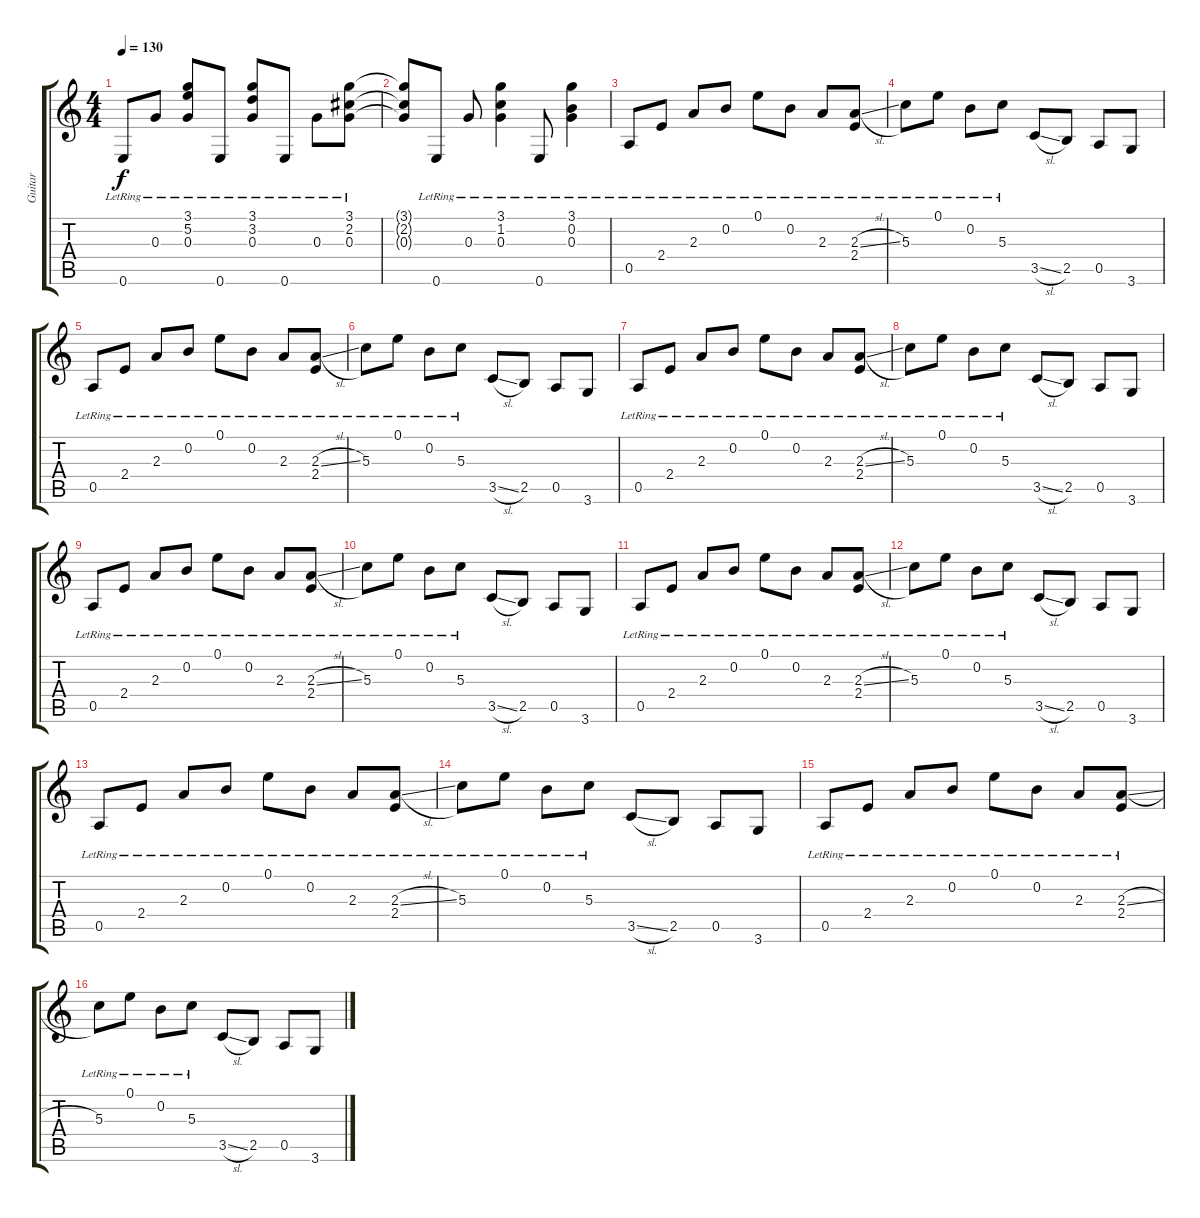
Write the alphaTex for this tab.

\track ("Guitar" "Guitar") {instrument acousticguitarsteel}
\staff {score tabs}
\tuning (E4 B3 G3 D3 A2 E2) {hide}
\ts (4 4)
\tempo 130
\clef g2
\ks c
0.6{lr}.8{dy f} 0.3{lr}.8 (3.1{lr} 5.2{lr} 0.3{lr}).8 0.6{lr}.8 (3.1{lr} 3.2{lr} 0.3{lr}).8 0.6{lr}.8 0.3{lr}.8 (3.1{lr} 2.2{lr} 0.3{lr}).8 |
(3.1{t} 2.2{t} 0.3{t}).8 0.6{lr}.8 0.3{lr}.8 (3.1{lr} 1.2{lr} 0.3{lr}).4 0.6{lr}.8 (3.1{lr} 0.2{lr} 0.3{lr}).4 |
0.5{lr}.8 2.4{lr}.8 2.3{lr}.8 0.2{lr}.8 0.1{lr}.8 0.2{lr}.8 2.3{lr}.8 (2.3{sl} 2.4{lr}).8 |
5.3{lr}.8 0.1{lr}.8 0.2{lr}.8 5.3{lr}.8 3.5{sl}.8 2.5.8 0.5.8 3.6.8 |
0.5{lr}.8 2.4{lr}.8 2.3{lr}.8 0.2{lr}.8 0.1{lr}.8 0.2{lr}.8 2.3{lr}.8 (2.3{sl} 2.4{lr}).8 |
5.3{lr}.8 0.1{lr}.8 0.2{lr}.8 5.3{lr}.8 3.5{sl}.8 2.5.8 0.5.8 3.6.8 |
0.5{lr}.8 2.4{lr}.8 2.3{lr}.8 0.2{lr}.8 0.1{lr}.8 0.2{lr}.8 2.3{lr}.8 (2.3{sl} 2.4{lr}).8 |
5.3{lr}.8 0.1{lr}.8 0.2{lr}.8 5.3{lr}.8 3.5{sl}.8 2.5.8 0.5.8 3.6.8 |
0.5{lr}.8 2.4{lr}.8 2.3{lr}.8 0.2{lr}.8 0.1{lr}.8 0.2{lr}.8 2.3{lr}.8 (2.3{sl} 2.4{lr}).8 |
5.3{lr}.8 0.1{lr}.8 0.2{lr}.8 5.3{lr}.8 3.5{sl}.8 2.5.8 0.5.8 3.6.8 |
0.5{lr}.8 2.4{lr}.8 2.3{lr}.8 0.2{lr}.8 0.1{lr}.8 0.2{lr}.8 2.3{lr}.8 (2.3{sl} 2.4{lr}).8 |
5.3{lr}.8 0.1{lr}.8 0.2{lr}.8 5.3{lr}.8 3.5{sl}.8 2.5.8 0.5.8 3.6.8 |
0.5{lr}.8 2.4{lr}.8 2.3{lr}.8 0.2{lr}.8 0.1{lr}.8 0.2{lr}.8 2.3{lr}.8 (2.3{sl} 2.4{lr}).8 |
5.3{lr}.8 0.1{lr}.8 0.2{lr}.8 5.3{lr}.8 3.5{sl}.8 2.5.8 0.5.8 3.6.8 |
0.5{lr}.8 2.4{lr}.8 2.3{lr}.8 0.2{lr}.8 0.1{lr}.8 0.2{lr}.8 2.3{lr}.8 (2.3{sl} 2.4{lr}).8 |
5.3{lr}.8 0.1{lr}.8 0.2{lr}.8 5.3{lr}.8 3.5{sl}.8 2.5.8 0.5.8 3.6.8
